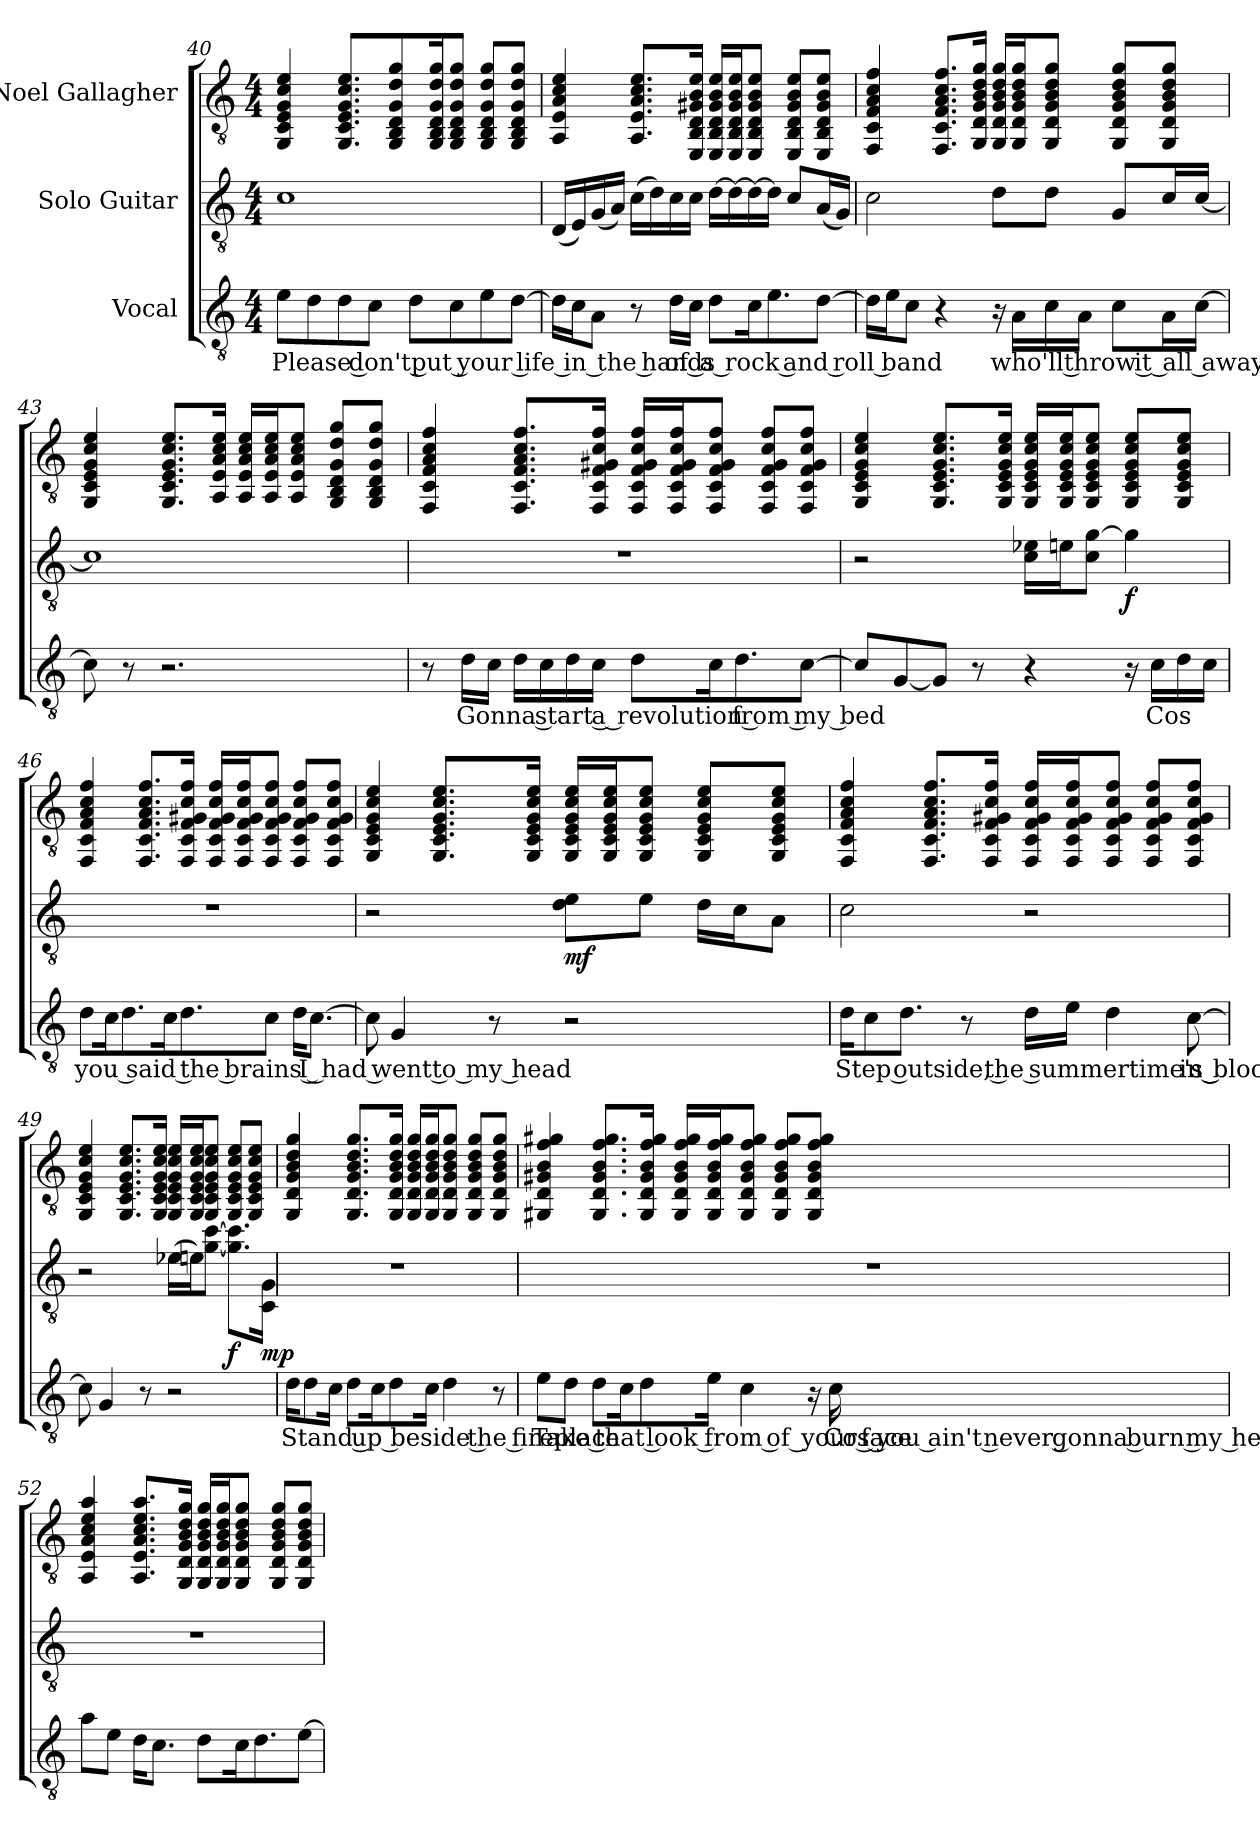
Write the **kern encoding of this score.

**kern	**text	**kern	**dynam	**kern
*part3	*part3	*part2	*part2	*part1
*staff3	*staff3	*staff2	*staff2	*staff1
*I"Vocal	*	*I"Solo Guitar	*	*I"Noel Gallagher
*clefGv2	*	*clefGv2	*	*clefGv2
*k[]	*	*k[]	*	*k[]
*M4/4	*	*M4/4	*	*M4/4
=40	=40	=40	=40	=40
!	!LO:LY:b	!	!	!
8e\L	Please don't put your life in the hands	1c	.	4GG/ 4C/ 4E/ 4G/ 4c/ 4e/
8d\	.	.	.	.
8d\	.	.	.	8.GG/ 8.C/ 8.E/ 8.G/ 8.c/ 8.e/L
8c\J	.	.	.	.
.	.	.	.	8GG/ 8BB/ 8D/ 8G/ 8d/ 8g/
8d\L	.	.	.	.
.	.	.	.	16GG/ 16BB/ 16D/ 16G/ 16d/ 16g/K
8c\	.	.	.	8GG/ 8BB/ 8D/ 8G/ 8d/ 8g/J
8e\	.	.	.	8GG/ 8BB/ 8D/ 8G/ 8d/ 8g/L
[8d\J	.	.	.	8GG/ 8BB/ 8D/ 8G/ 8d/ 8g/J
!!LO:LB:g=z
=41	=41	=41	=41	=41
16d\LL]	.	(<16D/LL	.	4AA/ 4E/ 4A/ 4c/ 4e/
16c\J	.	16E/)	.	.
8A\J	.	(<16G/	.	.
.	.	16A/JJ)	.	.
8r	.	(>16c\LL	.	8.AA/ 8.E/ 8.A/ 8.c/ 8.e/L
.	.	16d\)	.	.
!	!LO:LY:b	!	!	!
16d\LL	of a rock and roll band	16c\	.	.
16c\JJ	.	16c\JJ	.	16EE/ 16BB/ 16D/ 16G#X/ 16B/ 16e/Jk
8d\L	.	[16d\LL	.	16EE/ 16BB/ 16D/ 16G#/ 16B/ 16e/LL
.	.	16d\_	.	16EE/ 16BB/ 16D/ 16G#/ 16B/ 16e/J
16c\K	.	16d\_	.	8EE/ 8BB/ 8D/ 8G#/ 8B/ 8e/J
8.e\	.	16d\JJ]	.	.
.	.	8c/L	.	8EE/ 8BB/ 8D/ 8G#/ 8B/ 8e/L
[8d\J	.	(<16A/L	.	8EE/ 8BB/ 8D/ 8G#/ 8B/ 8e/J
.	.	16G/JJ)	.	.
=42	=42	=42	=42	=42
16d\LL]	.	2c\	.	4FF/ 4C/ 4F/ 4A/ 4c/ 4f/
16e\J	.	.	.	.
8c\J	.	.	.	.
4r	.	.	.	8.FF/ 8.C/ 8.F/ 8.A/ 8.c/ 8.f/L
.	.	.	.	16GG/ 16D/ 16G/ 16B/ 16d/ 16g/Jk
16r	.	8d\L	.	16GG/ 16D/ 16G/ 16B/ 16d/ 16g/LL
!	!LO:LY:b	!	!	!
16A\LL	who'll throw it all away	.	.	16GG/ 16D/ 16G/ 16B/ 16d/ 16g/J
16c\	.	8d\J	.	8GG/ 8D/ 8G/ 8B/ 8d/ 8g/J
16A\JJ	.	.	.	.
8c\L	.	8G/L	.	8GG/ 8D/ 8G/ 8B/ 8d/ 8g/L
16A\L	.	16c/L	.	8GG/ 8D/ 8G/ 8B/ 8d/ 8g/J
[16c\JJ	.	[16c/JJ	.	.
=43	=43	=43	=43	=43
8c\]	.	1c]	.	4GG/ 4C/ 4E/ 4G/ 4c/ 4e/
8r	.	.	.	.
2.r	.	.	.	8.GG/ 8.C/ 8.E/ 8.G/ 8.c/ 8.e/L
.	.	.	.	16AA/ 16E/ 16A/ 16c/ 16e/Jk
.	.	.	.	16AA/ 16E/ 16A/ 16c/ 16e/LL
.	.	.	.	16AA/ 16E/ 16A/ 16c/ 16e/J
.	.	.	.	8AA/ 8E/ 8A/ 8c/ 8e/J
.	.	.	.	8GG/ 8BB/ 8D/ 8G/ 8d/ 8g/L
.	.	.	.	8GG/ 8BB/ 8D/ 8G/ 8d/ 8g/J
!!LO:PB:g=z
=44	=44	=44	=44	=44
8r	.	1r	.	4FF/ 4C/ 4F/ 4A/ 4c/ 4f/
!	!LO:LY:b	!	!	!
16d\LL	Gonna start a revolution from my bed	.	.	.
16c\JJ	.	.	.	.
16d\LL	.	.	.	8.FF/ 8.C/ 8.F/ 8.A/ 8.c/ 8.f/L
16c\	.	.	.	.
16d\	.	.	.	.
16c\JJ	.	.	.	16FF/ 16C/ 16F/ 16G#X/ 16c/ 16f/Jk
8d\L	.	.	.	16FF/ 16C/ 16F/ 16G#/ 16c/ 16f/LL
.	.	.	.	16FF/ 16C/ 16F/ 16G#/ 16c/ 16f/J
16c\K	.	.	.	8FF/ 8C/ 8F/ 8G#/ 8c/ 8f/J
8.d\	.	.	.	.
.	.	.	.	8FF/ 8C/ 8F/ 8G#/ 8c/ 8f/L
[8c\J	.	.	.	8FF/ 8C/ 8F/ 8G#/ 8c/ 8f/J
=45	=45	=45	=45	=45
8c/L]	.	2r	.	4GG/ 4C/ 4E/ 4G/ 4c/ 4e/
[8G/	.	.	.	.
8G/J]	.	.	.	8.GG/ 8.C/ 8.E/ 8.G/ 8.c/ 8.e/L
8r	.	.	.	.
.	.	.	.	16GG/ 16C/ 16E/ 16G/ 16c/ 16e/Jk
4r	.	16c\ 16e-X\LL	.	16GG/ 16C/ 16E/ 16G/ 16c/ 16e/LL
.	.	16en\J	.	16GG/ 16C/ 16E/ 16G/ 16c/ 16e/J
.	.	8c\ [8g\J	.	8GG/ 8C/ 8E/ 8G/ 8c/ 8e/J
!	!	!	!LO:DY:b	!
16r	.	4g\]	f	8GG/ 8C/ 8E/ 8G/ 8c/ 8e/L
!	!LO:LY:b	!	!	!
16c\LL	Cos	.	.	.
16d\	.	.	.	8GG/ 8C/ 8E/ 8G/ 8c/ 8e/J
16c\JJ	.	.	.	.
!!LO:LB:g=z
=46	=46	=46	=46	=46
!	!LO:LY:b	!	!	!
8d\L	you said the brains I had went to my head	1r	.	4FF/ 4C/ 4F/ 4A/ 4c/ 4f/
16c\K	.	.	.	.
8.d\	.	.	.	.
.	.	.	.	8.FF/ 8.C/ 8.F/ 8.A/ 8.c/ 8.f/L
16c\K	.	.	.	.
8.d\	.	.	.	16FF/ 16C/ 16F/ 16G#X/ 16c/ 16f/Jk
.	.	.	.	16FF/ 16C/ 16F/ 16G#/ 16c/ 16f/LL
.	.	.	.	16FF/ 16C/ 16F/ 16G#/ 16c/ 16f/J
8c\J	.	.	.	8FF/ 8C/ 8F/ 8G#/ 8c/ 8f/J
16d\KL	.	.	.	8FF/ 8C/ 8F/ 8G#/ 8c/ 8f/L
[8.c\J	.	.	.	.
.	.	.	.	8FF/ 8C/ 8F/ 8G#/ 8c/ 8f/J
=47	=47	=47	=47	=47
8c\]	.	2r	.	4GG/ 4C/ 4E/ 4G/ 4c/ 4e/
4G/	.	.	.	.
.	.	.	.	8.GG/ 8.C/ 8.E/ 8.G/ 8.c/ 8.e/L
8r	.	.	.	.
.	.	.	.	16GG/ 16C/ 16E/ 16G/ 16c/ 16e/Jk
!	!	!	!LO:DY:b	!
2r	.	8d\ 8e\L	mf	16GG/ 16C/ 16E/ 16G/ 16c/ 16e/LL
.	.	.	.	16GG/ 16C/ 16E/ 16G/ 16c/ 16e/J
.	.	8e\J	.	8GG/ 8C/ 8E/ 8G/ 8c/ 8e/J
.	.	16d\LL	.	8GG/ 8C/ 8E/ 8G/ 8c/ 8e/L
.	.	16c\J	.	.
.	.	8A\J	.	8GG/ 8C/ 8E/ 8G/ 8c/ 8e/J
!!LO:LB:g=z
=48	=48	=48	=48	=48
!	!LO:LY:b	!	!	!
16d\KL	Step outside, the summertime's in bloom	2c\	.	4FF/ 4C/ 4F/ 4A/ 4c/ 4f/
8c\	.	.	.	.
8.d\J	.	.	.	.
.	.	.	.	8.FF/ 8.C/ 8.F/ 8.A/ 8.c/ 8.f/L
8r	.	.	.	.
.	.	.	.	16FF/ 16C/ 16F/ 16G#X/ 16c/ 16f/Jk
16d\LL	.	2r	.	16FF/ 16C/ 16F/ 16G#/ 16c/ 16f/LL
16e\JJ	.	.	.	16FF/ 16C/ 16F/ 16G#/ 16c/ 16f/J
4d\	.	.	.	8FF/ 8C/ 8F/ 8G#/ 8c/ 8f/J
.	.	.	.	8FF/ 8C/ 8F/ 8G#/ 8c/ 8f/L
[8c\	.	.	.	8FF/ 8C/ 8F/ 8G#/ 8c/ 8f/J
=49	=49	=49	=49	=49
8c\]	.	2r	.	4GG/ 4C/ 4E/ 4G/ 4c/ 4e/
4G/	.	.	.	.
.	.	.	.	8.GG/ 8.C/ 8.E/ 8.G/ 8.c/ 8.e/L
8r	.	.	.	.
.	.	.	.	16GG/ 16C/ 16E/ 16G/ 16c/ 16e/Jk
2r	.	(>16e-X\LL	.	16GG/ 16C/ 16E/ 16G/ 16c/ 16e/LL
.	.	16en\J)	.	16GG/ 16C/ 16E/ 16G/ 16c/ 16e/J
.	.	[8g\ [8cc\J	.	8GG/ 8C/ 8E/ 8G/ 8c/ 8e/J
!	!	!	!LO:DY:b	!
.	.	8.g\] 8.cc\]L	f	8GG/ 8C/ 8E/ 8G/ 8c/ 8e/L
.	.	.	.	8GG/ 8C/ 8E/ 8G/ 8c/ 8e/J
!	!	!	!LO:DY:b	!
.	.	16C\ 16G\Jk	mp	.
!!LO:PB:g=z
=50	=50	=50	=50	=50
!	!LO:LY:b	!	!	!
16d\KL	Stand up beside the fireplace	1r	.	4GG/ 4D/ 4G/ 4B/ 4d/ 4g/
8d\	.	.	.	.
16c\Jk	.	.	.	.
8d\L	.	.	.	8.GG/ 8.D/ 8.G/ 8.B/ 8.d/ 8.g/L
16c\K	.	.	.	.
8d\	.	.	.	16GG/ 16D/ 16G/ 16B/ 16d/ 16g/Jk
.	.	.	.	16GG/ 16D/ 16G/ 16B/ 16d/ 16g/LL
16c\Jk	.	.	.	16GG/ 16D/ 16G/ 16B/ 16d/ 16g/J
4d\	.	.	.	8GG/ 8D/ 8G/ 8B/ 8d/ 8g/J
.	.	.	.	8GG/ 8D/ 8G/ 8B/ 8d/ 8g/L
8r	.	.	.	8GG/ 8D/ 8G/ 8B/ 8d/ 8g/J
!!LO:LB:g=z
=51	=51	=51	=51	=51
!	!LO:LY:b	!	!	!
8e\L	Take that look from of your face	1r	.	4GG#X/ 4D/ 4G#X/ 4B/ 4f/ 4g#X/
8d\J	.	.	.	.
8d\L	.	.	.	8.GG#/ 8.D/ 8.G#/ 8.B/ 8.f/ 8.g#/L
16c\K	.	.	.	.
8d\	.	.	.	16GG#/ 16D/ 16G#/ 16B/ 16f/ 16g#/Jk
.	.	.	.	16GG#/ 16D/ 16G#/ 16B/ 16f/ 16g#/LL
16e\Jk	.	.	.	16GG#/ 16D/ 16G#/ 16B/ 16f/ 16g#/J
4c\	.	.	.	8GG#/ 8D/ 8G#/ 8B/ 8f/ 8g#/J
.	.	.	.	8GG#/ 8D/ 8G#/ 8B/ 8f/ 8g#/L
16r	.	.	.	8GG#/ 8D/ 8G#/ 8B/ 8f/ 8g#/J
!	!LO:LY:b	!	!	!
16c\	Cos you ain't never gonna burn my heart out...	.	.	.
!!LO:LB:g=z
=52	=52	=52	=52	=52
8a\L	.	1r	.	4AA/ 4E/ 4A/ 4c/ 4e/ 4a/
8e\J	.	.	.	.
16d\KL	.	.	.	8.AA/ 8.E/ 8.A/ 8.c/ 8.e/ 8.a/L
8.c\J	.	.	.	.
.	.	.	.	16GG/ 16D/ 16G/ 16B/ 16d/ 16g/Jk
8d\L	.	.	.	16GG/ 16D/ 16G/ 16B/ 16d/ 16g/LL
.	.	.	.	16GG/ 16D/ 16G/ 16B/ 16d/ 16g/J
16c\K	.	.	.	8GG/ 8D/ 8G/ 8B/ 8d/ 8g/J
8.d\	.	.	.	.
.	.	.	.	8GG/ 8D/ 8G/ 8B/ 8d/ 8g/L
[8e\J	.	.	.	8GG/ 8D/ 8G/ 8B/ 8d/ 8g/J
=	=	=	=	=
*-	*-	*-	*-	*-
